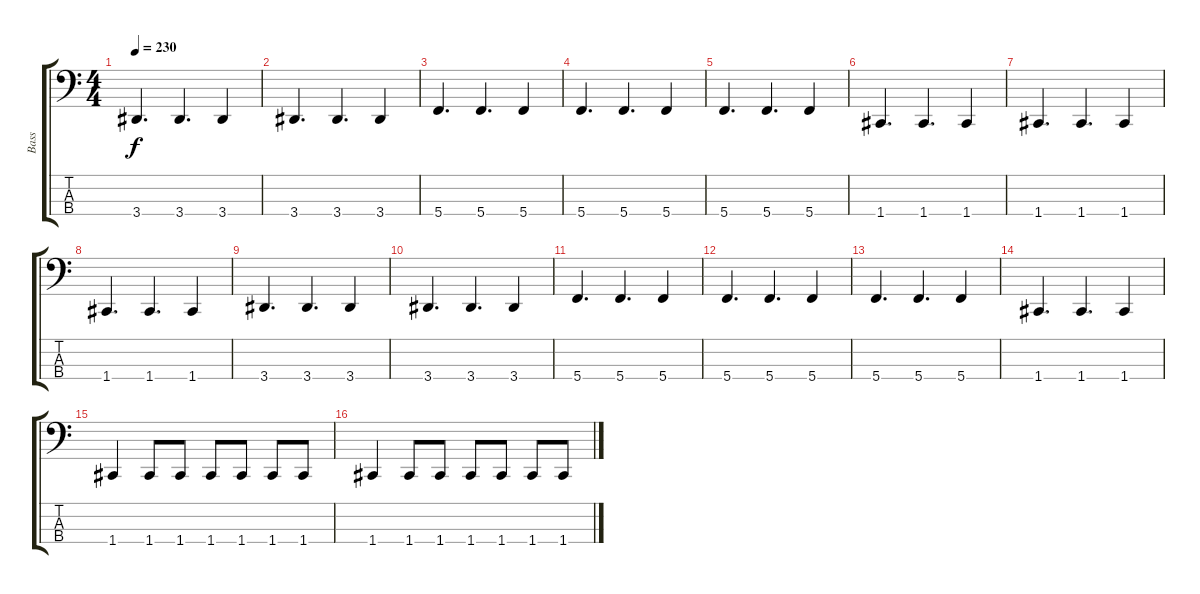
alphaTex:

\track ("Bass" "Bass") {instrument electricbassfinger}
\staff {score tabs}
\tuning (F2 C2 G1 C1) {hide}
\ts (4 4)
\tempo 230
\clef f4
\ks c
3.4.4{d dy f} 3.4.4{d} 3.4.4 |
3.4.4{d} 3.4.4{d} 3.4.4 |
5.4.4{d} 5.4.4{d} 5.4.4 |
5.4.4{d} 5.4.4{d} 5.4.4 |
5.4.4{d} 5.4.4{d} 5.4.4 |
1.4.4{d} 1.4.4{d} 1.4.4 |
1.4.4{d} 1.4.4{d} 1.4.4 |
1.4.4{d} 1.4.4{d} 1.4.4 |
3.4.4{d} 3.4.4{d} 3.4.4 |
3.4.4{d} 3.4.4{d} 3.4.4 |
5.4.4{d} 5.4.4{d} 5.4.4 |
5.4.4{d} 5.4.4{d} 5.4.4 |
5.4.4{d} 5.4.4{d} 5.4.4 |
1.4.4{d} 1.4.4{d} 1.4.4 |
1.4.4 1.4.8 1.4.8 1.4.8 1.4.8 1.4.8 1.4.8 |
1.4.4 1.4.8 1.4.8 1.4.8 1.4.8 1.4.8 1.4.8
